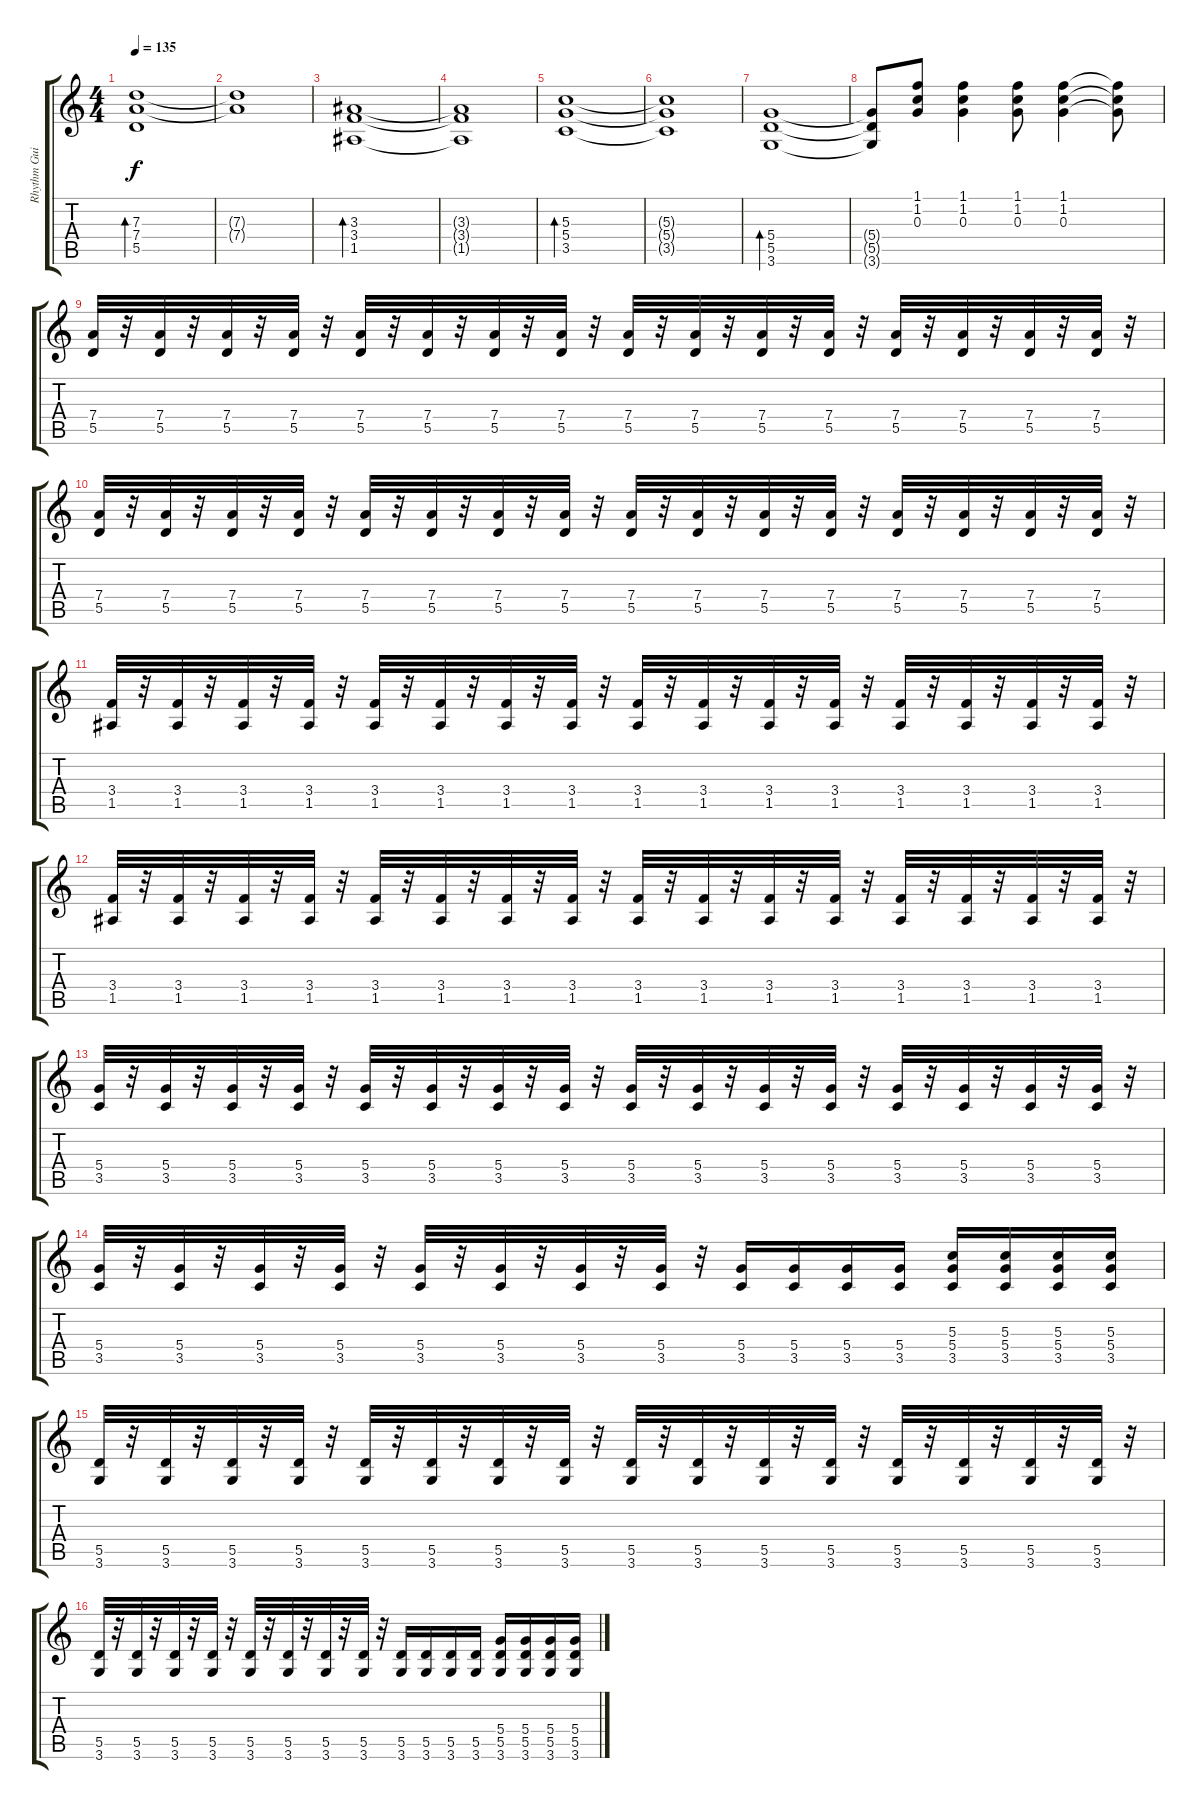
\track ("Rhythm Guitar 2" "Rhythm Gui") {instrument distortionguitar}
\staff {score tabs}
\tuning (E4 B3 G3 D3 A2 E2) {hide}
\ts (4 4)
\tempo 135
\clef g2
\ks c
(7.3 7.4 5.5).1{bd 120 dy f instrument distortionguitar} |
(7.3{t} 7.4{t}).1 |
(3.3 3.4 1.5).1{bd 120} |
(3.3{t} 3.4{t} 1.5{t}).1 |
(5.3 5.4 3.5).1{bd 120} |
(5.3{t} 5.4{t} 3.5{t}).1 |
(5.4 5.5 3.6).1{bd 120} |
(5.4{t} 5.5{t} 3.6{t}).8 (1.1 1.2 0.3).8 (1.1 1.2 0.3).4 (1.1 1.2 0.3).8 (1.1 1.2 0.3).4 (1.1{t} 1.2{t} 0.3{t}).8 |
(7.4 5.5).32 r.32 (7.4 5.5).32 r.32 (7.4 5.5).32 r.32 (7.4 5.5).32 r.32 (7.4 5.5).32 r.32 (7.4 5.5).32 r.32 (7.4 5.5).32 r.32 (7.4 5.5).32 r.32 (7.4 5.5).32 r.32 (7.4 5.5).32 r.32 (7.4 5.5).32 r.32 (7.4 5.5).32 r.32 (7.4 5.5).32 r.32 (7.4 5.5).32 r.32 (7.4 5.5).32 r.32 (7.4 5.5).32 r.32 |
(7.4 5.5).32 r.32 (7.4 5.5).32 r.32 (7.4 5.5).32 r.32 (7.4 5.5).32 r.32 (7.4 5.5).32 r.32 (7.4 5.5).32 r.32 (7.4 5.5).32 r.32 (7.4 5.5).32 r.32 (7.4 5.5).32 r.32 (7.4 5.5).32 r.32 (7.4 5.5).32 r.32 (7.4 5.5).32 r.32 (7.4 5.5).32 r.32 (7.4 5.5).32 r.32 (7.4 5.5).32 r.32 (7.4 5.5).32 r.32 |
(3.4 1.5).32 r.32 (3.4 1.5).32 r.32 (3.4 1.5).32 r.32 (3.4 1.5).32 r.32 (3.4 1.5).32 r.32 (3.4 1.5).32 r.32 (3.4 1.5).32 r.32 (3.4 1.5).32 r.32 (3.4 1.5).32 r.32 (3.4 1.5).32 r.32 (3.4 1.5).32 r.32 (3.4 1.5).32 r.32 (3.4 1.5).32 r.32 (3.4 1.5).32 r.32 (3.4 1.5).32 r.32 (3.4 1.5).32 r.32 |
(3.4 1.5).32 r.32 (3.4 1.5).32 r.32 (3.4 1.5).32 r.32 (3.4 1.5).32 r.32 (3.4 1.5).32 r.32 (3.4 1.5).32 r.32 (3.4 1.5).32 r.32 (3.4 1.5).32 r.32 (3.4 1.5).32 r.32 (3.4 1.5).32 r.32 (3.4 1.5).32 r.32 (3.4 1.5).32 r.32 (3.4 1.5).32 r.32 (3.4 1.5).32 r.32 (3.4 1.5).32 r.32 (3.4 1.5).32 r.32 |
(5.4 3.5).32 r.32 (5.4 3.5).32 r.32 (5.4 3.5).32 r.32 (5.4 3.5).32 r.32 (5.4 3.5).32 r.32 (5.4 3.5).32 r.32 (5.4 3.5).32 r.32 (5.4 3.5).32 r.32 (5.4 3.5).32 r.32 (5.4 3.5).32 r.32 (5.4 3.5).32 r.32 (5.4 3.5).32 r.32 (5.4 3.5).32 r.32 (5.4 3.5).32 r.32 (5.4 3.5).32 r.32 (5.4 3.5).32 r.32 |
(5.4 3.5).32 r.32 (5.4 3.5).32 r.32 (5.4 3.5).32 r.32 (5.4 3.5).32 r.32 (5.4 3.5).32 r.32 (5.4 3.5).32 r.32 (5.4 3.5).32 r.32 (5.4 3.5).32 r.32 (5.4 3.5).16 (5.4 3.5).16 (5.4 3.5).16 (5.4 3.5).16 (5.3 5.4 3.5).16 (5.3 5.4 3.5).16 (5.3 5.4 3.5).16 (5.3 5.4 3.5).16 |
(5.5 3.6).32 r.32 (5.5 3.6).32 r.32 (5.5 3.6).32 r.32 (5.5 3.6).32 r.32 (5.5 3.6).32 r.32 (5.5 3.6).32 r.32 (5.5 3.6).32 r.32 (5.5 3.6).32 r.32 (5.5 3.6).32 r.32 (5.5 3.6).32 r.32 (5.5 3.6).32 r.32 (5.5 3.6).32 r.32 (5.5 3.6).32 r.32 (5.5 3.6).32 r.32 (5.5 3.6).32 r.32 (5.5 3.6).32 r.32 |
(5.5 3.6).32 r.32 (5.5 3.6).32 r.32 (5.5 3.6).32 r.32 (5.5 3.6).32 r.32 (5.5 3.6).32 r.32 (5.5 3.6).32 r.32 (5.5 3.6).32 r.32 (5.5 3.6).32 r.32 (5.5 3.6).16 (5.5 3.6).16 (5.5 3.6).16 (5.5 3.6).16 (5.4 5.5 3.6).16 (5.4 5.5 3.6).16 (5.4 5.5 3.6).16 (5.4 5.5 3.6).16
